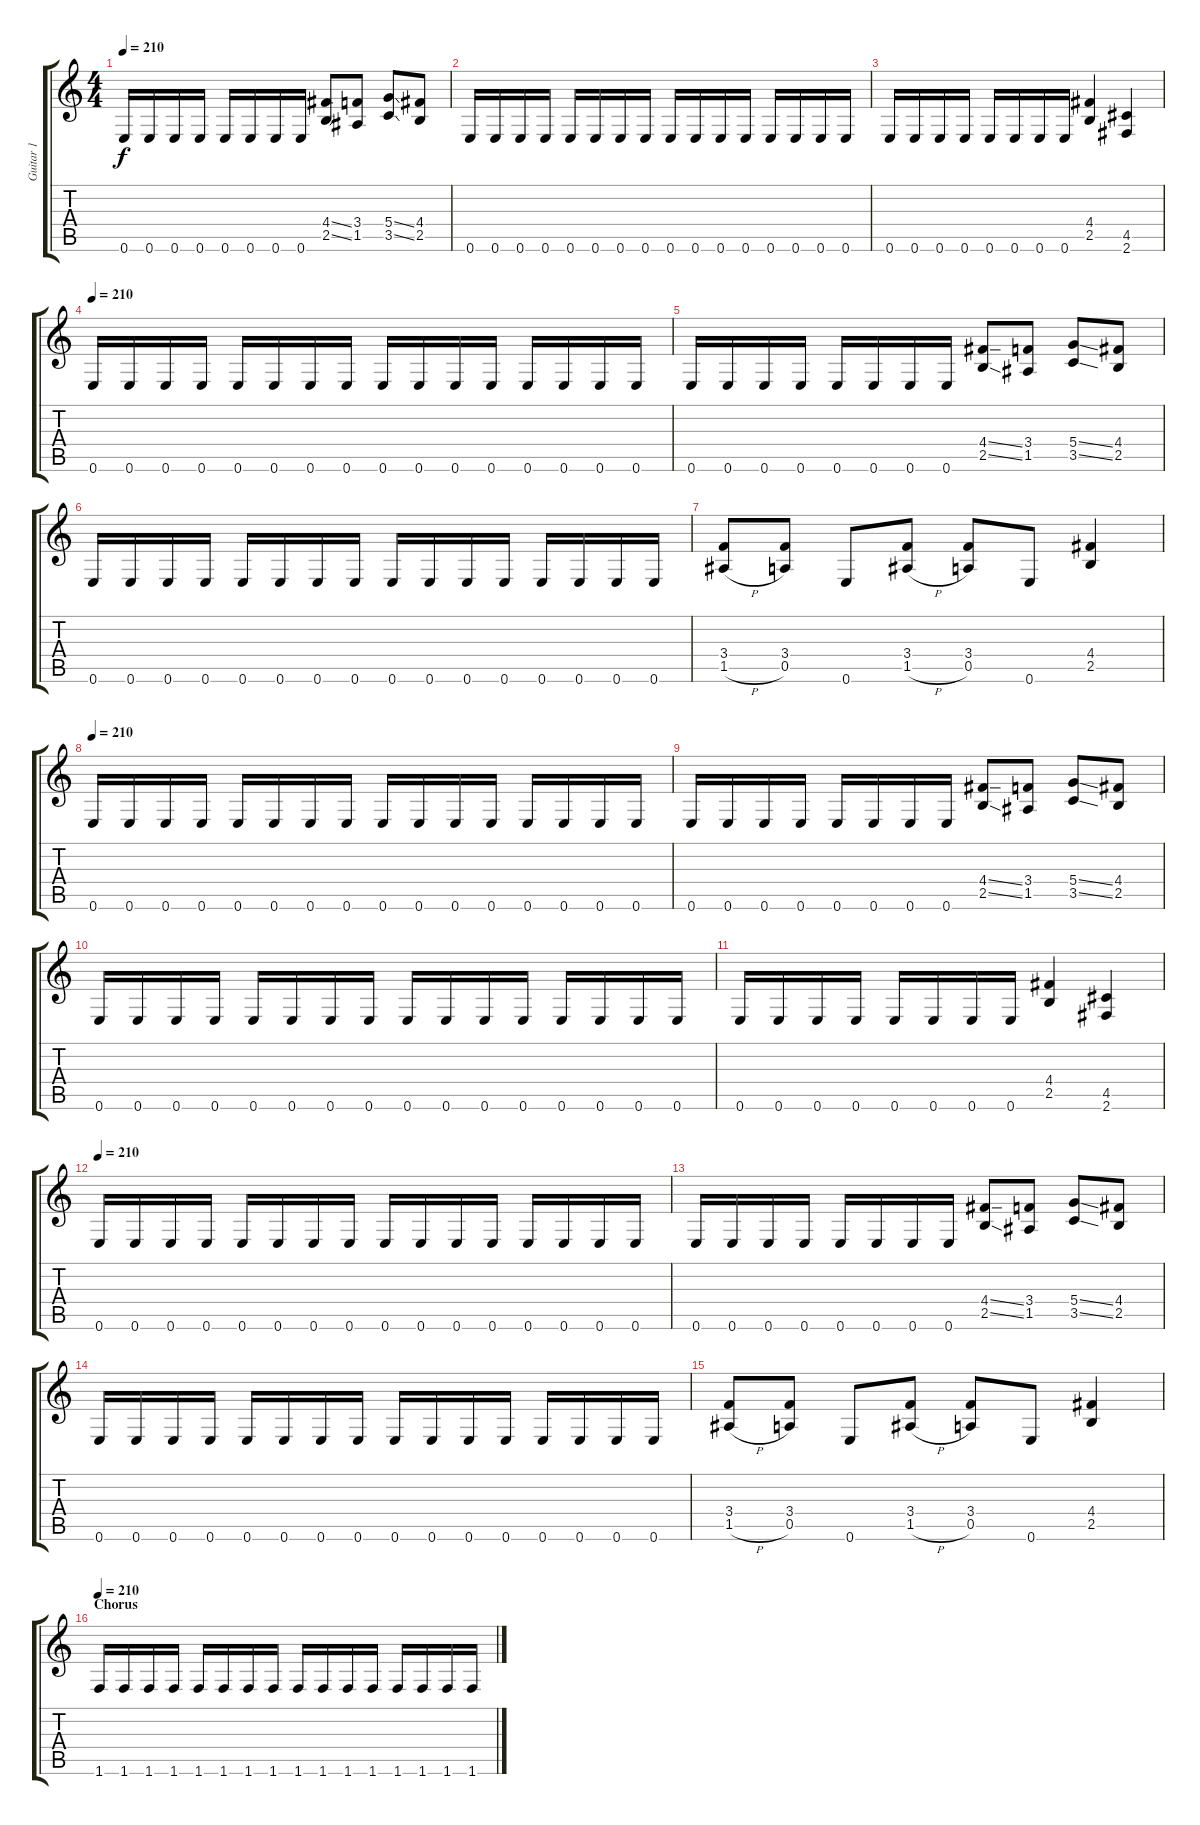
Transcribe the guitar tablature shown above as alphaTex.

\track ("Guitar 1" "Guitar 1") {instrument distortionguitar}
\staff {score tabs}
\tuning (E4 B3 G3 D3 A2 E2) {hide}
\ts (4 4)
\tempo 210
\clef g2
\ks c
0.6.16{dy f} 0.6.16 0.6.16 0.6.16 0.6.16 0.6.16 0.6.16 0.6.16 (4.4{ss} 2.5{ss}).8 (3.4 1.5).8 (5.4{ss} 3.5{ss}).8 (4.4 2.5).8 |
0.6.16 0.6.16 0.6.16 0.6.16 0.6.16 0.6.16 0.6.16 0.6.16 0.6.16 0.6.16 0.6.16 0.6.16 0.6.16 0.6.16 0.6.16 0.6.16 |
0.6.16 0.6.16 0.6.16 0.6.16 0.6.16 0.6.16 0.6.16 0.6.16 (4.4 2.5).4 (4.5 2.6).4 |
\tempo 210
0.6.16 0.6.16 0.6.16 0.6.16 0.6.16 0.6.16 0.6.16 0.6.16 0.6.16 0.6.16 0.6.16 0.6.16 0.6.16 0.6.16 0.6.16 0.6.16 |
0.6.16 0.6.16 0.6.16 0.6.16 0.6.16 0.6.16 0.6.16 0.6.16 (4.4{ss} 2.5{ss}).8 (3.4 1.5).8 (5.4{ss} 3.5{ss}).8 (4.4 2.5).8 |
0.6.16 0.6.16 0.6.16 0.6.16 0.6.16 0.6.16 0.6.16 0.6.16 0.6.16 0.6.16 0.6.16 0.6.16 0.6.16 0.6.16 0.6.16 0.6.16 |
(3.4 1.5{h}).8 (3.4 0.5).8 0.6.8 (3.4 1.5{h}).8 (3.4 0.5).8 0.6.8 (4.4 2.5).4 |
\tempo 210
0.6.16 0.6.16 0.6.16 0.6.16 0.6.16 0.6.16 0.6.16 0.6.16 0.6.16 0.6.16 0.6.16 0.6.16 0.6.16 0.6.16 0.6.16 0.6.16 |
0.6.16 0.6.16 0.6.16 0.6.16 0.6.16 0.6.16 0.6.16 0.6.16 (4.4{ss} 2.5{ss}).8 (3.4 1.5).8 (5.4{ss} 3.5{ss}).8 (4.4 2.5).8 |
0.6.16 0.6.16 0.6.16 0.6.16 0.6.16 0.6.16 0.6.16 0.6.16 0.6.16 0.6.16 0.6.16 0.6.16 0.6.16 0.6.16 0.6.16 0.6.16 |
0.6.16 0.6.16 0.6.16 0.6.16 0.6.16 0.6.16 0.6.16 0.6.16 (4.4 2.5).4 (4.5 2.6).4 |
\tempo 210
0.6.16 0.6.16 0.6.16 0.6.16 0.6.16 0.6.16 0.6.16 0.6.16 0.6.16 0.6.16 0.6.16 0.6.16 0.6.16 0.6.16 0.6.16 0.6.16 |
0.6.16 0.6.16 0.6.16 0.6.16 0.6.16 0.6.16 0.6.16 0.6.16 (4.4{ss} 2.5{ss}).8 (3.4 1.5).8 (5.4{ss} 3.5{ss}).8 (4.4 2.5).8 |
0.6.16 0.6.16 0.6.16 0.6.16 0.6.16 0.6.16 0.6.16 0.6.16 0.6.16 0.6.16 0.6.16 0.6.16 0.6.16 0.6.16 0.6.16 0.6.16 |
(3.4 1.5{h}).8 (3.4 0.5).8 0.6.8 (3.4 1.5{h}).8 (3.4 0.5).8 0.6.8 (4.4 2.5).4 |
\section ("" "Chorus")
\tempo 210
1.6.16 1.6.16 1.6.16 1.6.16 1.6.16 1.6.16 1.6.16 1.6.16 1.6.16 1.6.16 1.6.16 1.6.16 1.6.16 1.6.16 1.6.16 1.6.16
